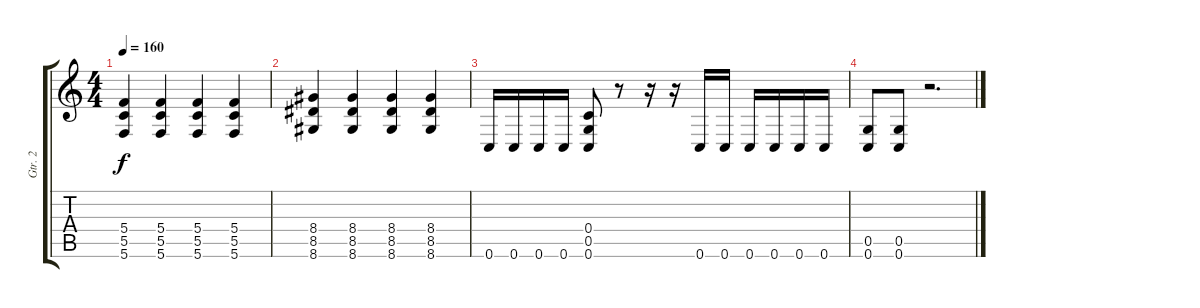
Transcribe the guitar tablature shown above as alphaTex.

\track ("Gtr. 2" "Gtr. 2") {instrument distortionguitar}
\staff {score tabs}
\tuning (D4 A3 F3 C3 G2 C2) {hide}
\ts (4 4)
\tempo 160
\clef g2
\ks c
(5.4 5.5 5.6).4{dy f} (5.4 5.5 5.6).4 (5.4 5.5 5.6).4 (5.4 5.5 5.6).4 |
(8.4 8.5 8.6).4 (8.4 8.5 8.6).4 (8.4 8.5 8.6).4 (8.4 8.5 8.6).4 |
0.6.16 0.6.16 0.6.16 0.6.16 (0.4 0.5 0.6).8 r.8 r.16 r.16 0.6.16 0.6.16 0.6.16 0.6.16 0.6.16 0.6.16 |
(0.5 0.6).8 (0.5 0.6).8 r.2{d}
